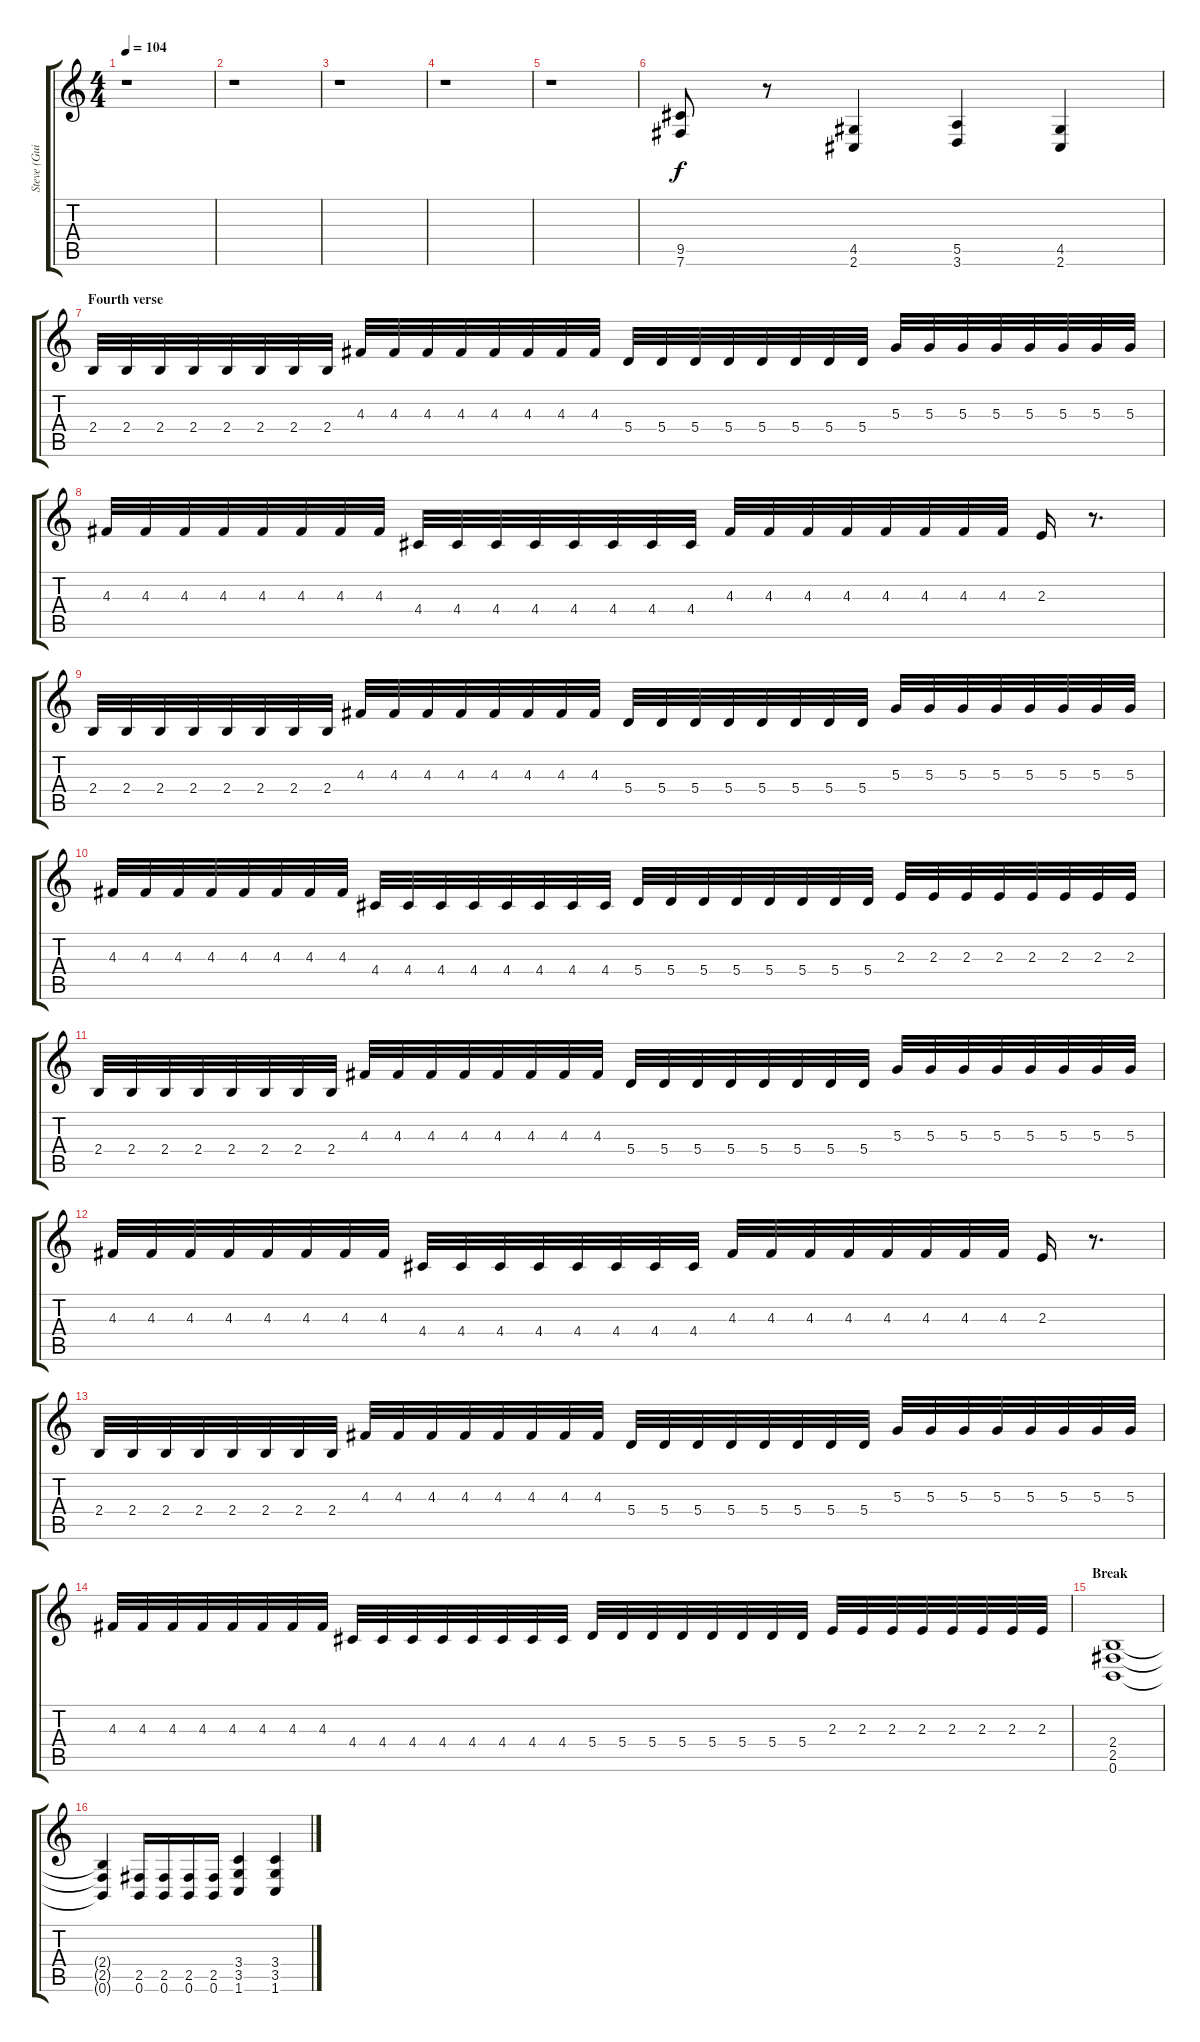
\track ("Steve (Guitar)" "Steve (Gui") {instrument distortionguitar}
\staff {score tabs}
\tuning (B3 Gb3 D3 A2 E2 B1) {hide}
\ts (4 4)
\tempo 104
\clef g2
\ks c
r.1{dy f} |
r.1 |
r.1 |
r.1 |
r.1 |
(9.5 7.6).8 r.8 (4.5 2.6).4 (5.5 3.6).4 (4.5 2.6).4 |
\section ("" "Fourth verse")
2.4.32 2.4.32 2.4.32 2.4.32 2.4.32 2.4.32 2.4.32 2.4.32 4.3.32 4.3.32 4.3.32 4.3.32 4.3.32 4.3.32 4.3.32 4.3.32 5.4.32 5.4.32 5.4.32 5.4.32 5.4.32 5.4.32 5.4.32 5.4.32 5.3.32 5.3.32 5.3.32 5.3.32 5.3.32 5.3.32 5.3.32 5.3.32 |
4.3.32 4.3.32 4.3.32 4.3.32 4.3.32 4.3.32 4.3.32 4.3.32 4.4.32 4.4.32 4.4.32 4.4.32 4.4.32 4.4.32 4.4.32 4.4.32 4.3.32 4.3.32 4.3.32 4.3.32 4.3.32 4.3.32 4.3.32 4.3.32 2.3.16 r.8{d} |
2.4.32 2.4.32 2.4.32 2.4.32 2.4.32 2.4.32 2.4.32 2.4.32 4.3.32 4.3.32 4.3.32 4.3.32 4.3.32 4.3.32 4.3.32 4.3.32 5.4.32 5.4.32 5.4.32 5.4.32 5.4.32 5.4.32 5.4.32 5.4.32 5.3.32 5.3.32 5.3.32 5.3.32 5.3.32 5.3.32 5.3.32 5.3.32 |
4.3.32 4.3.32 4.3.32 4.3.32 4.3.32 4.3.32 4.3.32 4.3.32 4.4.32 4.4.32 4.4.32 4.4.32 4.4.32 4.4.32 4.4.32 4.4.32 5.4.32 5.4.32 5.4.32 5.4.32 5.4.32 5.4.32 5.4.32 5.4.32 2.3.32 2.3.32 2.3.32 2.3.32 2.3.32 2.3.32 2.3.32 2.3.32 |
2.4.32 2.4.32 2.4.32 2.4.32 2.4.32 2.4.32 2.4.32 2.4.32 4.3.32 4.3.32 4.3.32 4.3.32 4.3.32 4.3.32 4.3.32 4.3.32 5.4.32 5.4.32 5.4.32 5.4.32 5.4.32 5.4.32 5.4.32 5.4.32 5.3.32 5.3.32 5.3.32 5.3.32 5.3.32 5.3.32 5.3.32 5.3.32 |
4.3.32 4.3.32 4.3.32 4.3.32 4.3.32 4.3.32 4.3.32 4.3.32 4.4.32 4.4.32 4.4.32 4.4.32 4.4.32 4.4.32 4.4.32 4.4.32 4.3.32 4.3.32 4.3.32 4.3.32 4.3.32 4.3.32 4.3.32 4.3.32 2.3.16 r.8{d} |
2.4.32 2.4.32 2.4.32 2.4.32 2.4.32 2.4.32 2.4.32 2.4.32 4.3.32 4.3.32 4.3.32 4.3.32 4.3.32 4.3.32 4.3.32 4.3.32 5.4.32 5.4.32 5.4.32 5.4.32 5.4.32 5.4.32 5.4.32 5.4.32 5.3.32 5.3.32 5.3.32 5.3.32 5.3.32 5.3.32 5.3.32 5.3.32 |
4.3.32 4.3.32 4.3.32 4.3.32 4.3.32 4.3.32 4.3.32 4.3.32 4.4.32 4.4.32 4.4.32 4.4.32 4.4.32 4.4.32 4.4.32 4.4.32 5.4.32 5.4.32 5.4.32 5.4.32 5.4.32 5.4.32 5.4.32 5.4.32 2.3.32 2.3.32 2.3.32 2.3.32 2.3.32 2.3.32 2.3.32 2.3.32 |
\section ("" "Break")
(2.4 2.5 0.6).1 |
(2.4{t} 2.5{t} 0.6{t}).4 (2.5 0.6).16 (2.5 0.6).16 (2.5 0.6).16 (2.5 0.6).16 (3.4 3.5 1.6).4 (3.4 3.5 1.6).4
